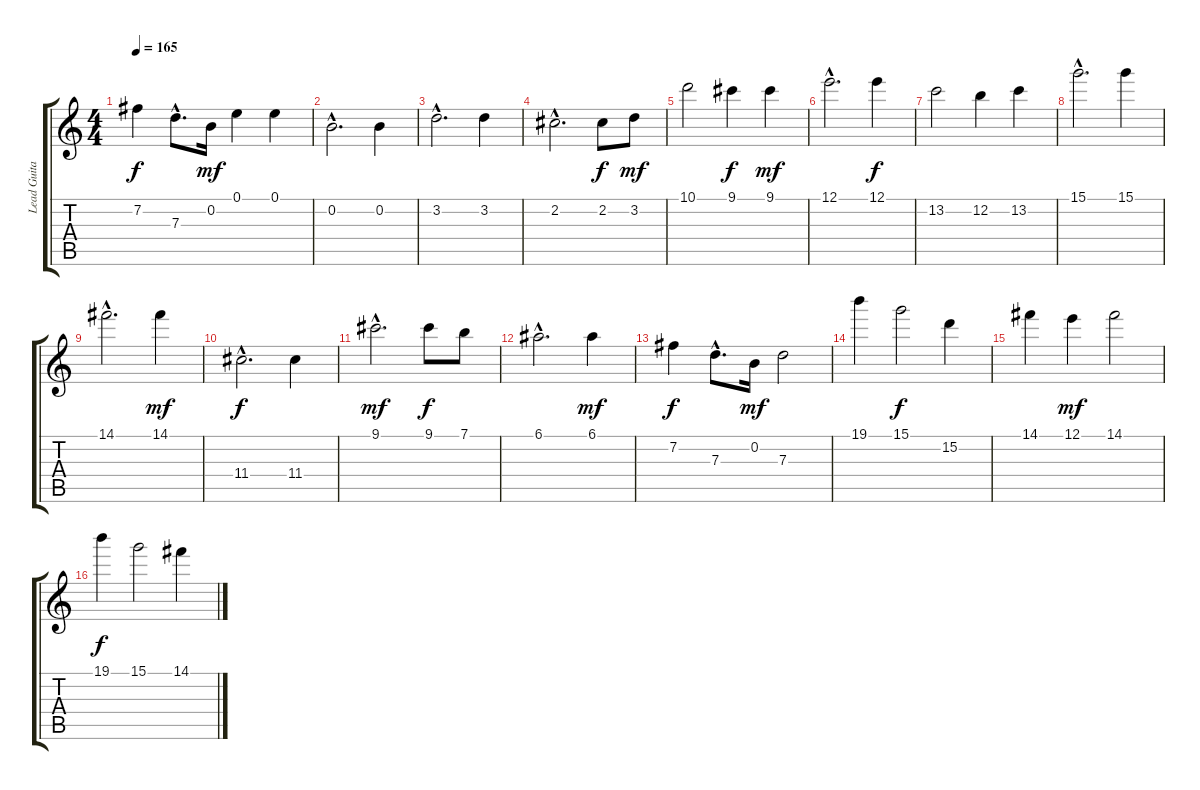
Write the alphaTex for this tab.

\track ("Lead Guitar 2" "Lead Guita") {instrument overdrivenguitar}
\staff {score tabs}
\tuning (E4 B3 G3 D3 A2 E2) {hide}
\ts (4 4)
\tempo 165
\clef g2
\ks c
7.2.4{dy f} 7.3{hac}.8{d} 0.2.16{dy mf} 0.1.4 0.1.4 |
0.2{hac}.2{d} 0.2.4 |
3.2{hac}.2{d} 3.2.4 |
2.2{hac}.2{d} 2.2.8{dy f} 3.2.8{dy mf} |
10.1.2 9.1.4{dy f} 9.1.4{dy mf} |
12.1{hac}.2{d} 12.1.4{dy f} |
13.2.2 12.2.4 13.2.4 |
15.1{hac}.2{d} 15.1.4 |
14.1{hac}.2{d} 14.1.4{dy mf} |
11.4{hac}.2{d dy f} 11.4.4 |
9.1{hac}.2{d dy mf} 9.1.8{dy f} 7.1.8 |
6.1{hac}.2{d} 6.1.4{dy mf} |
7.2.4{dy f} 7.3{hac}.8{d} 0.2.16{dy mf} 7.3.2 |
19.1.4 15.1.2{dy f} 15.2.4 |
14.1.4 12.1.4{dy mf} 14.1.2 |
19.1.4{dy f} 15.1.2 14.1.4
